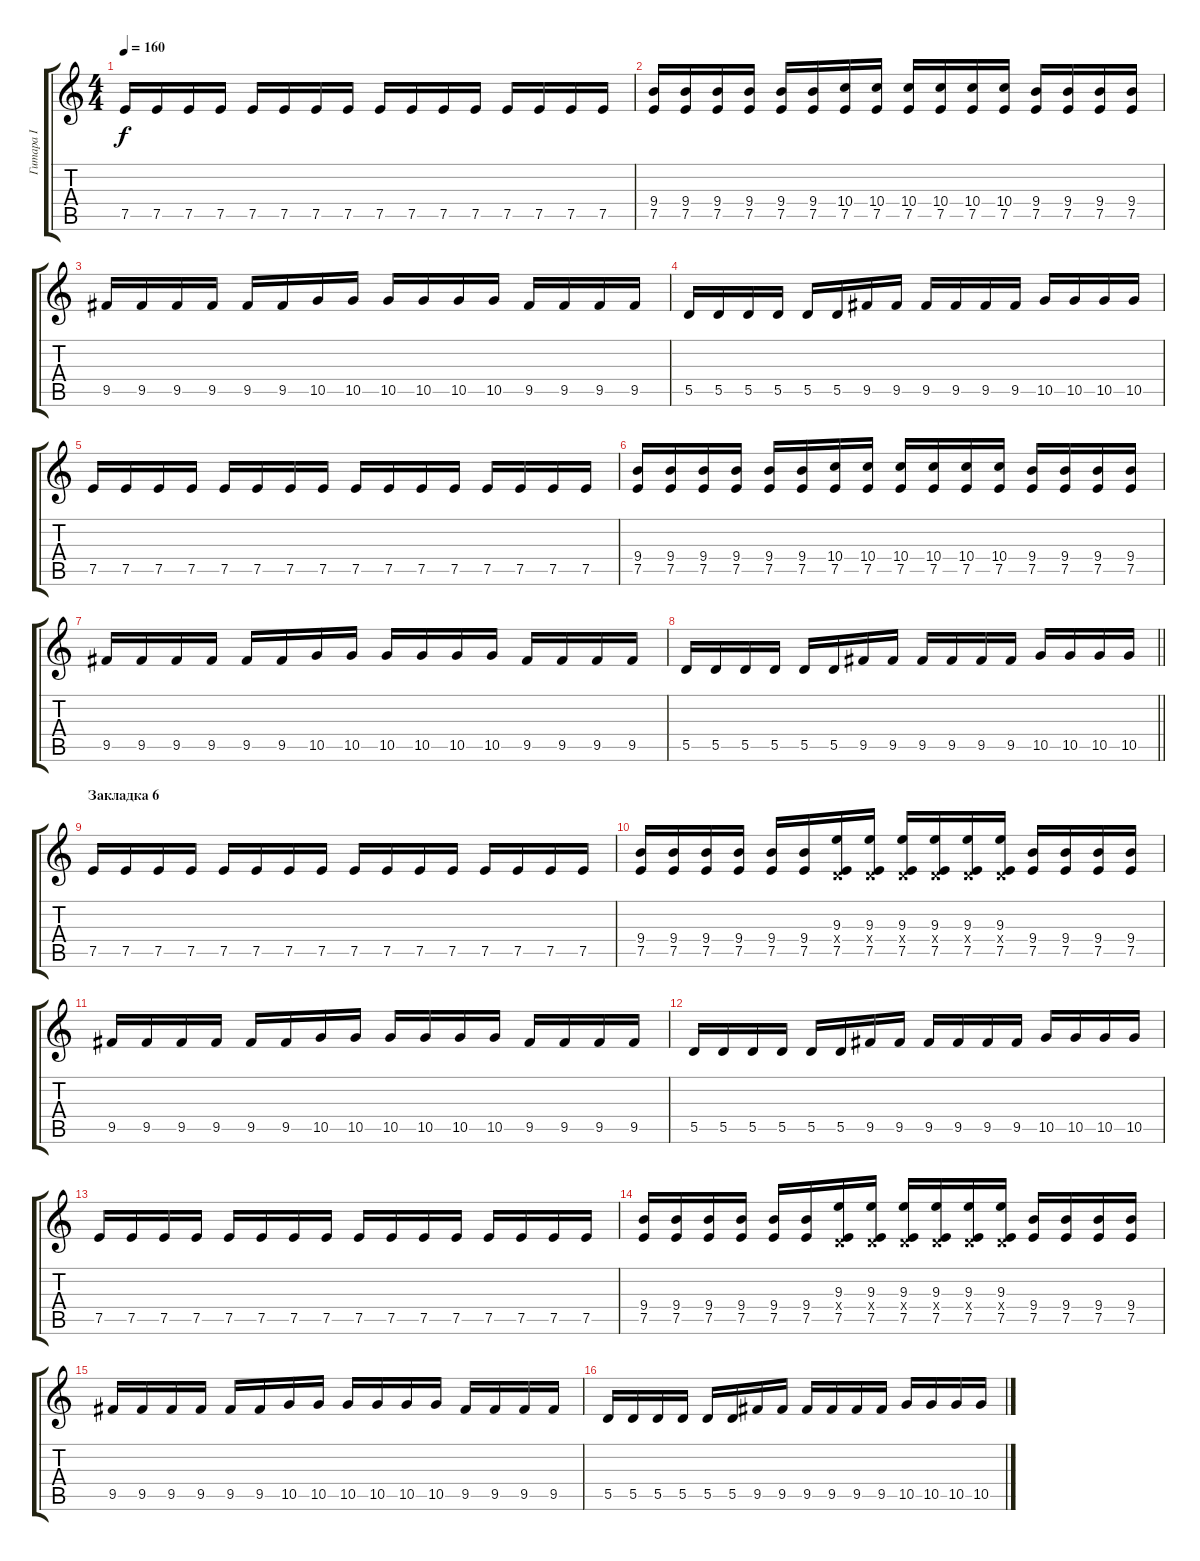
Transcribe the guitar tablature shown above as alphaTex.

\track ("Гитара I" "Гитара I") {instrument distortionguitar}
\staff {score tabs}
\tuning (E4 B3 G3 D3 A2 E2) {hide}
\ts (4 4)
\tempo 160
\clef g2
\ks c
7.5.16{dy f} 7.5.16 7.5.16 7.5.16 7.5.16 7.5.16 7.5.16 7.5.16 7.5.16 7.5.16 7.5.16 7.5.16 7.5.16 7.5.16 7.5.16 7.5.16 |
(9.4 7.5).16 (9.4 7.5).16 (9.4 7.5).16 (9.4 7.5).16 (9.4 7.5).16 (9.4 7.5).16 (10.4 7.5).16 (10.4 7.5).16 (10.4 7.5).16 (10.4 7.5).16 (10.4 7.5).16 (10.4 7.5).16 (9.4 7.5).16 (9.4 7.5).16 (9.4 7.5).16 (9.4 7.5).16 |
9.5.16 9.5.16 9.5.16 9.5.16 9.5.16 9.5.16 10.5.16 10.5.16 10.5.16 10.5.16 10.5.16 10.5.16 9.5.16 9.5.16 9.5.16 9.5.16 |
5.5.16 5.5.16 5.5.16 5.5.16 5.5.16 5.5.16 9.5.16 9.5.16 9.5.16 9.5.16 9.5.16 9.5.16 10.5.16 10.5.16 10.5.16 10.5.16 |
7.5.16 7.5.16 7.5.16 7.5.16 7.5.16 7.5.16 7.5.16 7.5.16 7.5.16 7.5.16 7.5.16 7.5.16 7.5.16 7.5.16 7.5.16 7.5.16 |
(9.4 7.5).16 (9.4 7.5).16 (9.4 7.5).16 (9.4 7.5).16 (9.4 7.5).16 (9.4 7.5).16 (10.4 7.5).16 (10.4 7.5).16 (10.4 7.5).16 (10.4 7.5).16 (10.4 7.5).16 (10.4 7.5).16 (9.4 7.5).16 (9.4 7.5).16 (9.4 7.5).16 (9.4 7.5).16 |
9.5.16 9.5.16 9.5.16 9.5.16 9.5.16 9.5.16 10.5.16 10.5.16 10.5.16 10.5.16 10.5.16 10.5.16 9.5.16 9.5.16 9.5.16 9.5.16 |
\barLineRight lightlight
5.5.16 5.5.16 5.5.16 5.5.16 5.5.16 5.5.16 9.5.16 9.5.16 9.5.16 9.5.16 9.5.16 9.5.16 10.5.16 10.5.16 10.5.16 10.5.16 |
\section ("" "Закладка 6")
7.5.16 7.5.16 7.5.16 7.5.16 7.5.16 7.5.16 7.5.16 7.5.16 7.5.16 7.5.16 7.5.16 7.5.16 7.5.16 7.5.16 7.5.16 7.5.16 |
(9.4 7.5).16 (9.4 7.5).16 (9.4 7.5).16 (9.4 7.5).16 (9.4 7.5).16 (9.4 7.5).16 (9.3 0.4{x} 7.5).16 (9.3 0.4{x} 7.5).16 (9.3 0.4{x} 7.5).16 (9.3 0.4{x} 7.5).16 (9.3 0.4{x} 7.5).16 (9.3 0.4{x} 7.5).16 (9.4 7.5).16 (9.4 7.5).16 (9.4 7.5).16 (9.4 7.5).16 |
9.5.16 9.5.16 9.5.16 9.5.16 9.5.16 9.5.16 10.5.16 10.5.16 10.5.16 10.5.16 10.5.16 10.5.16 9.5.16 9.5.16 9.5.16 9.5.16 |
5.5.16 5.5.16 5.5.16 5.5.16 5.5.16 5.5.16 9.5.16 9.5.16 9.5.16 9.5.16 9.5.16 9.5.16 10.5.16 10.5.16 10.5.16 10.5.16 |
7.5.16 7.5.16 7.5.16 7.5.16 7.5.16 7.5.16 7.5.16 7.5.16 7.5.16 7.5.16 7.5.16 7.5.16 7.5.16 7.5.16 7.5.16 7.5.16 |
(9.4 7.5).16 (9.4 7.5).16 (9.4 7.5).16 (9.4 7.5).16 (9.4 7.5).16 (9.4 7.5).16 (9.3 0.4{x} 7.5).16 (9.3 0.4{x} 7.5).16 (9.3 0.4{x} 7.5).16 (9.3 0.4{x} 7.5).16 (9.3 0.4{x} 7.5).16 (9.3 0.4{x} 7.5).16 (9.4 7.5).16 (9.4 7.5).16 (9.4 7.5).16 (9.4 7.5).16 |
9.5.16 9.5.16 9.5.16 9.5.16 9.5.16 9.5.16 10.5.16 10.5.16 10.5.16 10.5.16 10.5.16 10.5.16 9.5.16 9.5.16 9.5.16 9.5.16 |
5.5.16 5.5.16 5.5.16 5.5.16 5.5.16 5.5.16 9.5.16 9.5.16 9.5.16 9.5.16 9.5.16 9.5.16 10.5.16 10.5.16 10.5.16 10.5.16
